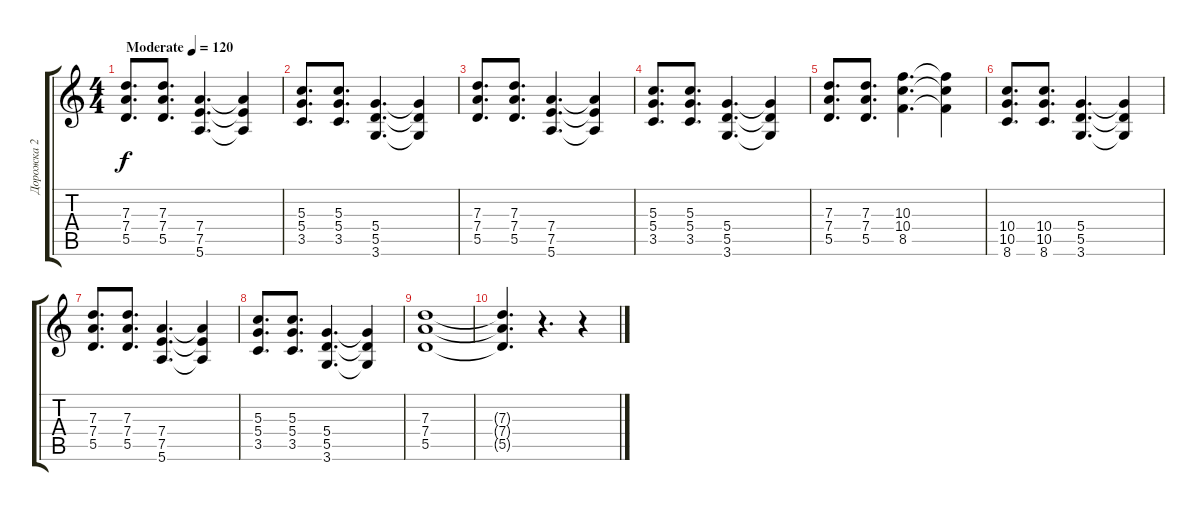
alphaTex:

\track ("Дорожка 2" "Дорожка 2") {instrument distortionguitar}
\staff {score tabs}
\tuning (E4 B3 G3 D3 A2 E2) {hide}
\ts (4 4)
\tempo (120 "Moderate")
\clef g2
\ks c
(7.3 7.4 5.5).8{d dy f instrument distortionguitar} (7.3 7.4 5.5).8{d} (7.4 7.5 5.6).4{d} (7.4{t} 7.5{t} 5.6{t}).4 |
(5.3 5.4 3.5).8{d} (5.3 5.4 3.5).8{d} (5.4 5.5 3.6).4{d} (5.4{t} 5.5{t} 3.6{t}).4 |
(7.3 7.4 5.5).8{d} (7.3 7.4 5.5).8{d} (7.4 7.5 5.6).4{d} (7.4{t} 7.5{t} 5.6{t}).4 |
(5.3 5.4 3.5).8{d} (5.3 5.4 3.5).8{d} (5.4 5.5 3.6).4{d} (5.4{t} 5.5{t} 3.6{t}).4 |
(7.3 7.4 5.5).8{d} (7.3 7.4 5.5).8{d} (10.3 10.4 8.5).4{d} (10.3{t} 10.4{t} 8.5{t}).4 |
(10.4 10.5 8.6).8{d} (10.4 10.5 8.6).8{d} (5.4 5.5 3.6).4{d} (5.4{t} 5.5{t} 3.6{t}).4 |
(7.3 7.4 5.5).8{d} (7.3 7.4 5.5).8{d} (7.4 7.5 5.6).4{d} (7.4{t} 7.5{t} 5.6{t}).4 |
(5.3 5.4 3.5).8{d} (5.3 5.4 3.5).8{d} (5.4 5.5 3.6).4{d} (5.4{t} 5.5{t} 3.6{t}).4 |
(7.3 7.4 5.5).1 |
(7.3{t} 7.4{t} 5.5{t}).4{d} r.4{d} r.4
